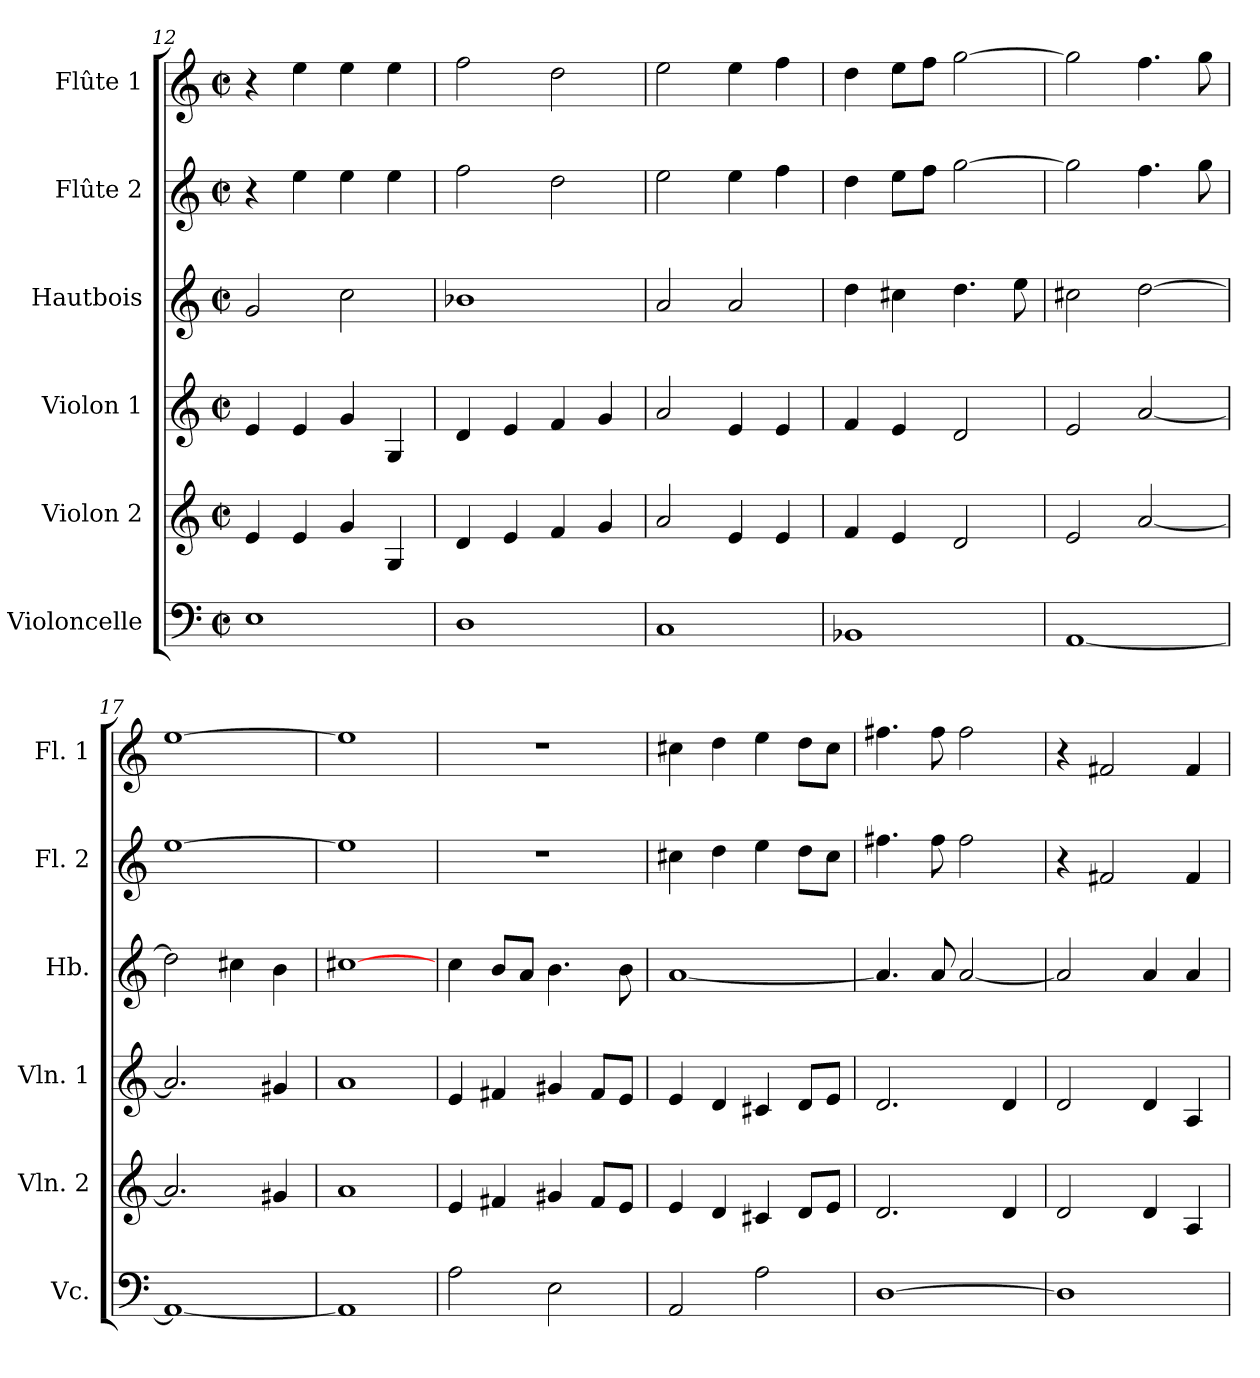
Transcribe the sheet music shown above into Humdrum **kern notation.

**kern	**kern	**kern	**kern	**kern	**kern
*part6	*part5	*part4	*part3	*part2	*part1
*staff6	*staff5	*staff4	*staff3	*staff2	*staff1
*I"Violoncelle	*I"Violon 2	*I"Violon 1	*I"Hautbois	*I"Flûte 2	*I"Flûte 1
*I'Vc.	*I'Vln. 2	*I'Vln. 1	*I'Hb.	*I'Fl. 2	*I'Fl. 1
*clefF4	*clefG2	*clefG2	*clefG2	*clefG2	*clefG2
*k[]	*k[]	*k[]	*k[]	*k[]	*k[]
*C:	*C:	*C:	*C:	*C:	*C:
*M2/2	*M2/2	*M2/2	*M2/2	*M2/2	*M2/2
*met(c|)	*met(c|)	*met(c|)	*met(c|)	*met(c|)	*met(c|)
=12	=12	=12	=12	=12	=12
1E	4e/	4e/	2g/	4r	4r
.	4e/	4e/	.	4ee\	4ee\
.	4g/	4g/	2cc\	4ee\	4ee\
.	4G/	4G/	.	4ee\	4ee\
!!LO:PB:g=z
=13	=13	=13	=13	=13	=13
1D	4d/	4d/	1b-X	2ff\	2ff\
.	4e/	4e/	.	.	.
.	4f/	4f/	.	2dd\	2dd\
.	4g/	4g/	.	.	.
=14	=14	=14	=14	=14	=14
1C	2a/	2a/	2a/	2ee\	2ee\
.	4e/	4e/	2a/	4ee\	4ee\
.	4e/	4e/	.	4ff\	4ff\
=15	=15	=15	=15	=15	=15
1BB-X	4f/	4f/	4dd\	4dd\	4dd\
.	4e/	4e/	4cc#X\	8ee\L	8ee\L
.	.	.	.	8ff\J	8ff\J
.	2d/	2d/	4.dd\	[2gg\	[2gg\
.	.	.	8ee\	.	.
=16	=16	=16	=16	=16	=16
[1AA	2e/	2e/	2cc#X\	2gg\]	2gg\]
.	[2a/	[2a/	[2dd\	4.ff\	4.ff\
.	.	.	.	8gg\	8gg\
!!LO:PB:g=z
=17	=17	=17	=17	=17	=17
1AA_	2.a/]	2.a/]	2dd\]	[1ee	[1ee
.	.	.	4cc#X\	.	.
.	4g#X/	4g#X/	4b\	.	.
=18	=18	=18	=18	=18	=18
1AA]	1a	1a	[1cc#X	1ee]	1ee]
=19	=19	=19	=19	=19	=19
2A\	4e/	4e/	4cc\	1r	1r
.	4f#X/	4f#X/	8b/L	.	.
.	.	.	8a/J	.	.
2E\	4g#X/	4g#X/	4.b\	.	.
.	8f#/L	8f#/L	.	.	.
.	8e/J	8e/J	8b\	.	.
=20	=20	=20	=20	=20	=20
2AA/	4e/	4e/	[1a	4cc#X\	4cc#X\
.	4d/	4d/	.	4dd\	4dd\
2A\	4c#X/	4c#X/	.	4ee\	4ee\
.	8d/L	8d/L	.	8dd\L	8dd\L
.	8e/J	8e/J	.	8cc#\J	8cc#\J
!!LO:PB:g=z
=21	=21	=21	=21	=21	=21
[1D	2.d/	2.d/	4.a/]	4.ff#X\	4.ff#X\
.	.	.	8a/	8ff#\	8ff#\
.	.	.	[2a/	2ff#\	2ff#\
.	4d/	4d/	.	.	.
=22	=22	=22	=22	=22	=22
1D]	2d/	2d/	2a/]	4r	4r
.	.	.	.	2f#X/	2f#X/
.	4d/	4d/	4a/	.	.
.	4A/	4A/	4a/	4f#/	4f#/
=	=	=	=	=	=
*-	*-	*-	*-	*-	*-
